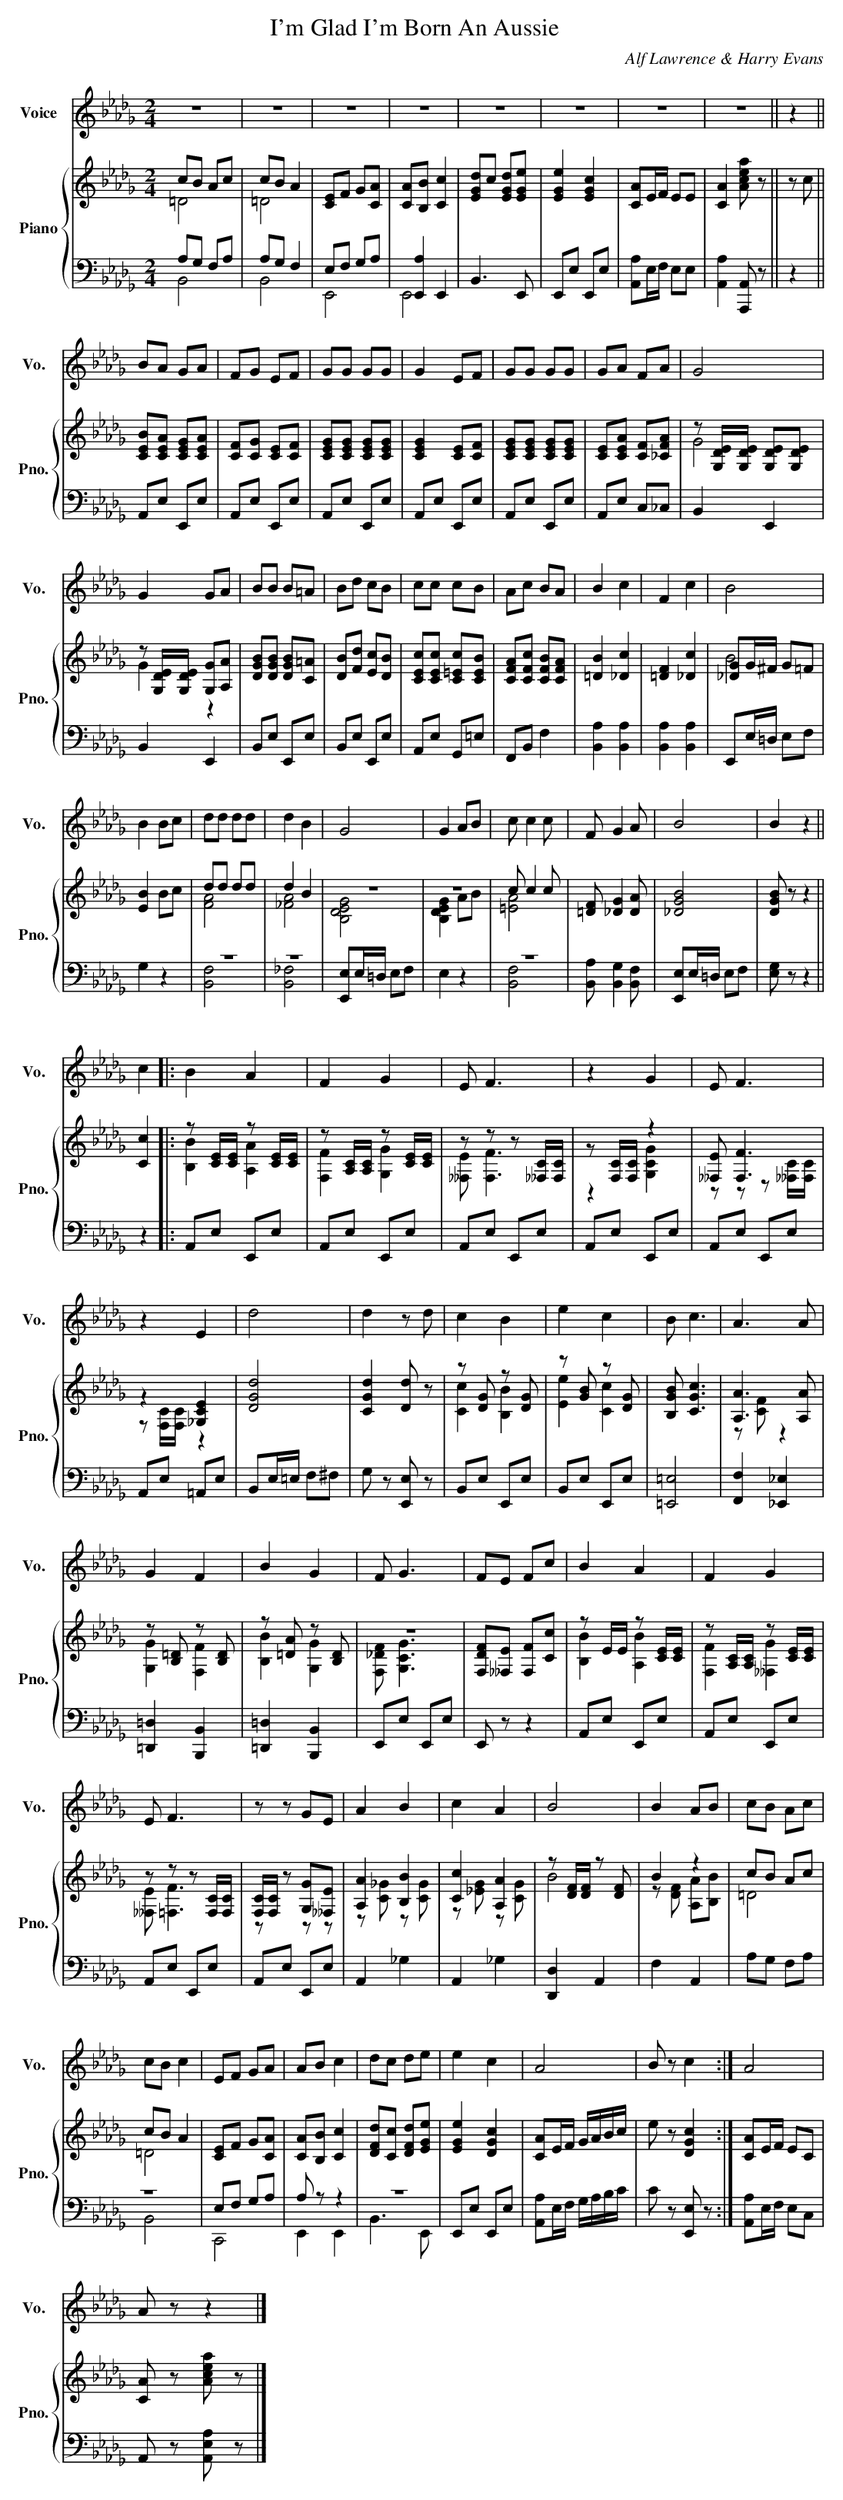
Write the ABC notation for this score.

X:1
T:I'm Glad I'm Born An Aussie
C:Alf Lawrence & Harry Evans
%%score 1 { ( 2 3 ) | ( 4 5 ) }
L:1/8
M:2/4
K:Db
V:1 treble nm="Voice" snm="Vo."
V:2 treble nm="Piano" snm="Pno."
V:3 treble
V:4 bass
V:5 bass
V:1
z4 | z4 | z4 | z4 | z4 | z4 | z4 | z4 || z2 ||$ BA GA | FG EF | GG GG | G2 EF | GG GG | GA FA |
G4 |$ G2 GA | BB B=A | Bd cB | cc cB | Ac BA | B2 c2 | F2 c2 | B4 |$ B2 Bc | dd dd | d2 B2 | G4 |
G2 AB | c c2 c | F G2 A | B4 | B2 z2 ||$ c2 |: B2 A2 | F2 G2 | E F3 | z2 G2 | E F3 |$ z2 E2 | d4 |
d2 z d | c2 B2 | e2 c2 | B c3 | A3 A |$ G2 F2 | B2 G2 | F G3 | FE Fc | B2 A2 | F2 G2 |$ E F3 |
z z GE | A2 B2 | c2 A2 | B4 | B2 AB | cB Ac |$ cB c2 | EF GA | AB c2 | dc de | e2 c2 | A4 |
B z c2 :| A4 |$ A z z2 |]
V:2
cB Ac | cB A2 | [CE]F G[CA] | [CA][B,B] [Cc]2 | [EGd]c [EGd][EGe] | [EGe]2 [EGc]2 | [CA]E/F/ EE |
[CA]2 [Acea] z || z c ||$ [CEB][CEA] [CEG][CEA] | [CF][CG] [CE][CF] | [CEG][CEG] [CEG][CEG] |
[CEG]2 [CE][CF] | [CEG][CEG] [CEG][CEG] | [CE][CEA] [CF][_CFA] | z [G,DE]/[G,DE]/ [G,DE][G,DE] |$
z [G,DE]/[G,DE]/ [G,G][A,A] | [DGB][DGB] [DGB][C=A] | [DB][Fd] [Ec][DB] | [CEc][CEc] [C=Ec][CEB] |
[CFA][CFc] [CFB][CFA] | [=DB]2 [_Dc]2 | [=DF]2 [_Dc]2 | [_DG]G/^F/ G=F |$ [EB]2 Bc | dd dd |
d2 B2 | z4 | z4 | c c2 c | [=DF] [_DG]2 [DA] | [_DGB]4 | [DGB] z z2 ||$ [Cc]2 |:
z [CE]/[CE]/ z [CE]/[CE]/ | z [A,C]/[A,C]/ z [CE]/[CE]/ | z z z [__F,C]/[F,C]/ |
z [F,C]/[F,C]/ z2 | [__F,E] [F,F]3 |$ z2 [_G,CE]2 | [DGd]4 | [CGd]2 [Dd] z | z [DG] z [DG] |
z [GB] z [DG] | [B,GB] [CGc]3 | [A,A]3 [A,A] |$ z [B,=D] z [B,D] | z [=DA] z [B,D] | z4 |
[F,DF][__F,E] [F,F][Cc] | z E/E/ z [CE]/[CE]/ | z [A,C]/[A,C]/ z [CE]/[CE]/ |$
z z z [F,C]/[F,C]/ | [F,C]/[F,C]/ z [G,G][__F,E] | [A,A]2 [B,B]2 | [Cc]2 [A,A]2 |
z [DF]/[DF]/ z [DF] | B2 z2 | cB Ac |$ cB A2 | [CE]F G[CA] | [CA][B,B] [Cc]2 |
[DFd][Cc] [DFd][EGe] | [EGe]2 [DGc]2 | [CA]E/F/ G/A/B/c/ | e z [DGc]2 :| [CA]E/F/ EC |$
[CA] z [Acea] z |]
V:3
=D4 | =D4 | x4 | x4 | x4 | x4 | x4 | x4 || x2 ||$ x4 | x4 | x4 | x4 | x4 | x4 | G4 |$ G2 z2 | x4 |
x4 | x4 | x4 | x4 | x4 | B4 |$ x4 | [FA]4 | [_FA]4 | [B,DEG]4 | [B,DEG]2 AB | [=EA]4 | x4 | x4 |
x4 ||$ x2 |: [B,B]2 [A,A]2 | [F,F]2 [G,G]2 | [__F,E] [F,F]3 | z2 [G,CG]2 | z z z [__F,C]/[F,C]/ |$
z [F,C]/[F,C]/ z2 | x4 | x4 | [Cc]2 [B,B]2 | [Ee]2 [Cc]2 | x4 | z [CF] z2 |$ [G,G]2 [F,F]2 |
[B,B]2 [G,G]2 | [F,_DF] [G,CG]3 | x4 | [B,B]2 [A,B]2 | [F,F]2 [__F,G]2 |$ [__F,E] [=F,F]3 |
z z z z | z [C_G] z [CG] | z [_EG] z [CG] | B4 | z [DF] [A,A][B,B] | =D4 |$ =D4 | x4 | x4 | x4 |
x4 | x4 | x4 :| x4 |$ x4 |]
V:4
A,G, F,A, | A,G, F,2 | E,F, G,A, | [E,,A,]2 E,,2 | B,,3 E,, | E,,E, E,,E, | [A,,A,]E,/F,/ E,E, |
[A,,A,]2 [A,,,A,,] z || z2 ||$ A,,E, E,,E, | A,,E, E,,E, | A,,E, E,,E, | A,,E, E,,E, |
A,,E, E,,E, | A,,E, C,_C, | B,,2 E,,2 |$ B,,2 E,,2 | B,,E, E,,E, | B,,E, E,,E, | A,,E, G,,=E, |
F,,B,, F,2 | [B,,A,]2 [B,,A,]2 | [B,,A,]2 [B,,A,]2 | E,,E,/=D,/ E,F, |$ G,2 z2 | z4 | z4 |
[E,,E,]E,/=D,/ E,F, | E,2 z2 | z4 | [B,,A,] [B,,G,]2 [B,,F,] | [E,,E,]E,/=D,/ E,F, |
[E,G,] z z2 ||$ z2 |: A,,E, E,,E, | A,,E, E,,E, | A,,E, E,,E, | A,,E, E,,E, | A,,E, E,,E, |$
A,,E, =A,,E, | B,,E,/=E,/ F,^F, | G, z [E,,E,] z | B,,E, E,,E, | B,,E, E,,E, | [=E,,=E,]4 |
[F,,F,]2 [_E,,_E,]2 |$ [=D,,=D,]2 [B,,,B,,]2 | [=D,,=D,]2 [B,,,B,,]2 | E,,E, E,,E, | E,, z z2 |
A,,E, E,,E, | A,,E, E,,E, |$ A,,E, E,,E, | A,,E, E,,E, | A,,2 _G,2 | A,,2 _G,2 | [D,,D,]2 A,,2 |
F,2 A,,2 | A,G, F,A, |$ z4 | E,F, G,A, | A, z z2 | z4 | E,,E, E,,E, | [A,,A,]E,/F,/ G,/A,/B,/C/ |
C z [E,,E,] z :| [A,,A,]E,/F,/ E,C, |$ A,, z [A,,E,A,] z |]
V:5
B,,4 | B,,4 | E,,4 | E,,4 | x4 | x4 | x4 | x4 || x2 ||$ x4 | x4 | x4 | x4 | x4 | x4 | x4 |$ x4 |
x4 | x4 | x4 | x4 | x4 | x4 | x4 |$ x4 | [B,,F,]4 | [B,,_F,]4 | x4 | x4 | [B,,F,]4 | x4 | x4 |
x4 ||$ x2 |: x4 | x4 | x4 | x4 | x4 |$ x4 | x4 | x4 | x4 | x4 | x4 | x4 |$ x4 | x4 | x4 | x4 |
x4 | x4 |$ x4 | x4 | x4 | x4 | x4 | x4 | x4 |$ B,,4 | C,,4 | E,,2 E,,2 | B,,3 E,, | x4 | x4 |
x4 :| x4 |$ x4 |]
